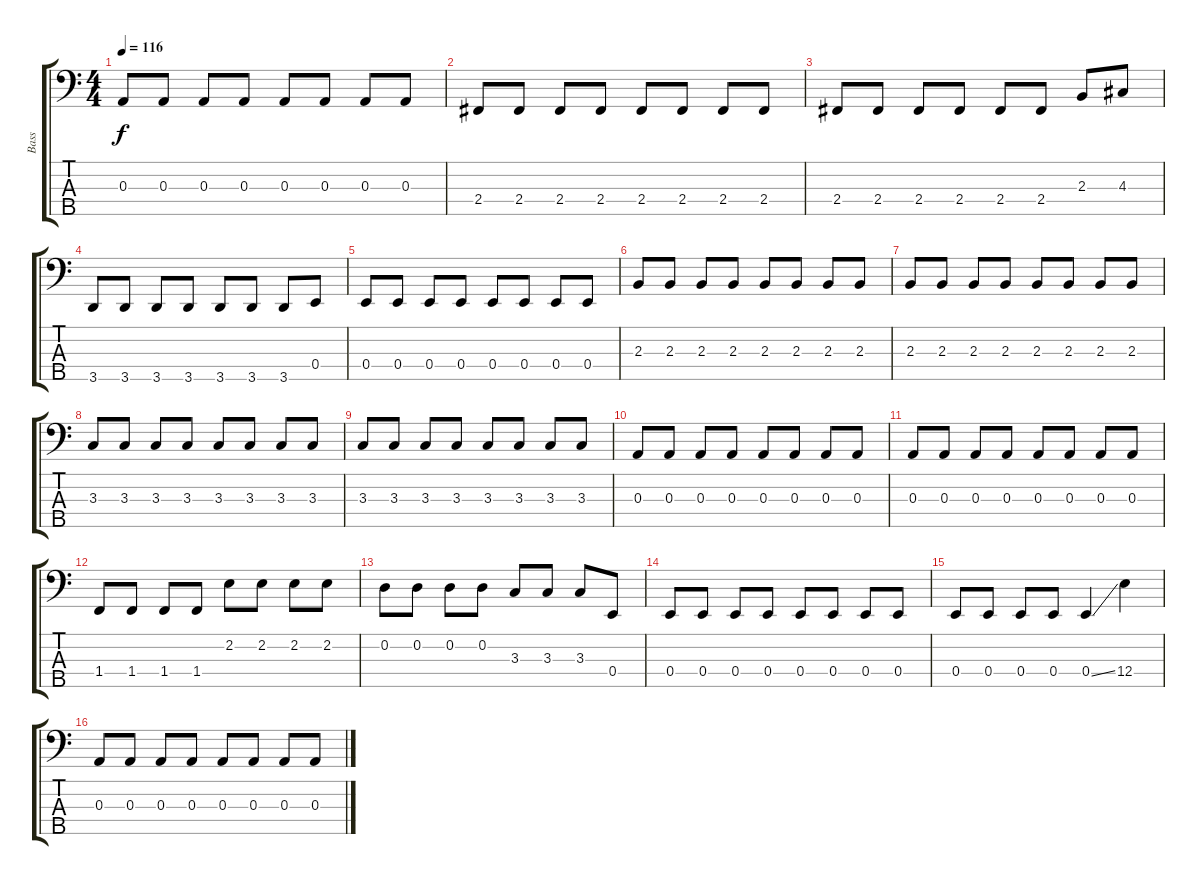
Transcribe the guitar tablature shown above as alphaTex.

\track ("Bass" "Bass") {instrument electricbasspick}
\staff {score tabs}
\tuning (G2 D2 A1 E1 B0) {hide}
\ts (4 4)
\tempo 116
\clef f4
\ks c
0.3.8{dy f} 0.3.8 0.3.8 0.3.8 0.3.8 0.3.8 0.3.8 0.3.8 |
2.4.8 2.4.8 2.4.8 2.4.8 2.4.8 2.4.8 2.4.8 2.4.8 |
2.4.8 2.4.8 2.4.8 2.4.8 2.4.8 2.4.8 2.3.8 4.3.8 |
3.5.8 3.5.8 3.5.8 3.5.8 3.5.8 3.5.8 3.5.8 0.4.8 |
0.4.8 0.4.8 0.4.8 0.4.8 0.4.8 0.4.8 0.4.8 0.4.8 |
2.3.8 2.3.8 2.3.8 2.3.8 2.3.8 2.3.8 2.3.8 2.3.8 |
2.3.8 2.3.8 2.3.8 2.3.8 2.3.8 2.3.8 2.3.8 2.3.8 |
3.3.8 3.3.8 3.3.8 3.3.8 3.3.8 3.3.8 3.3.8 3.3.8 |
3.3.8 3.3.8 3.3.8 3.3.8 3.3.8 3.3.8 3.3.8 3.3.8 |
0.3.8 0.3.8 0.3.8 0.3.8 0.3.8 0.3.8 0.3.8 0.3.8 |
0.3.8 0.3.8 0.3.8 0.3.8 0.3.8 0.3.8 0.3.8 0.3.8 |
1.4.8 1.4.8 1.4.8 1.4.8 2.2.8 2.2.8 2.2.8 2.2.8 |
0.2.8 0.2.8 0.2.8 0.2.8 3.3.8 3.3.8 3.3.8 0.4.8 |
0.4.8 0.4.8 0.4.8 0.4.8 0.4.8 0.4.8 0.4.8 0.4.8 |
0.4.8 0.4.8 0.4.8 0.4.8 0.4{ss}.4 12.4.4 |
0.3.8 0.3.8 0.3.8 0.3.8 0.3.8 0.3.8 0.3.8 0.3.8
